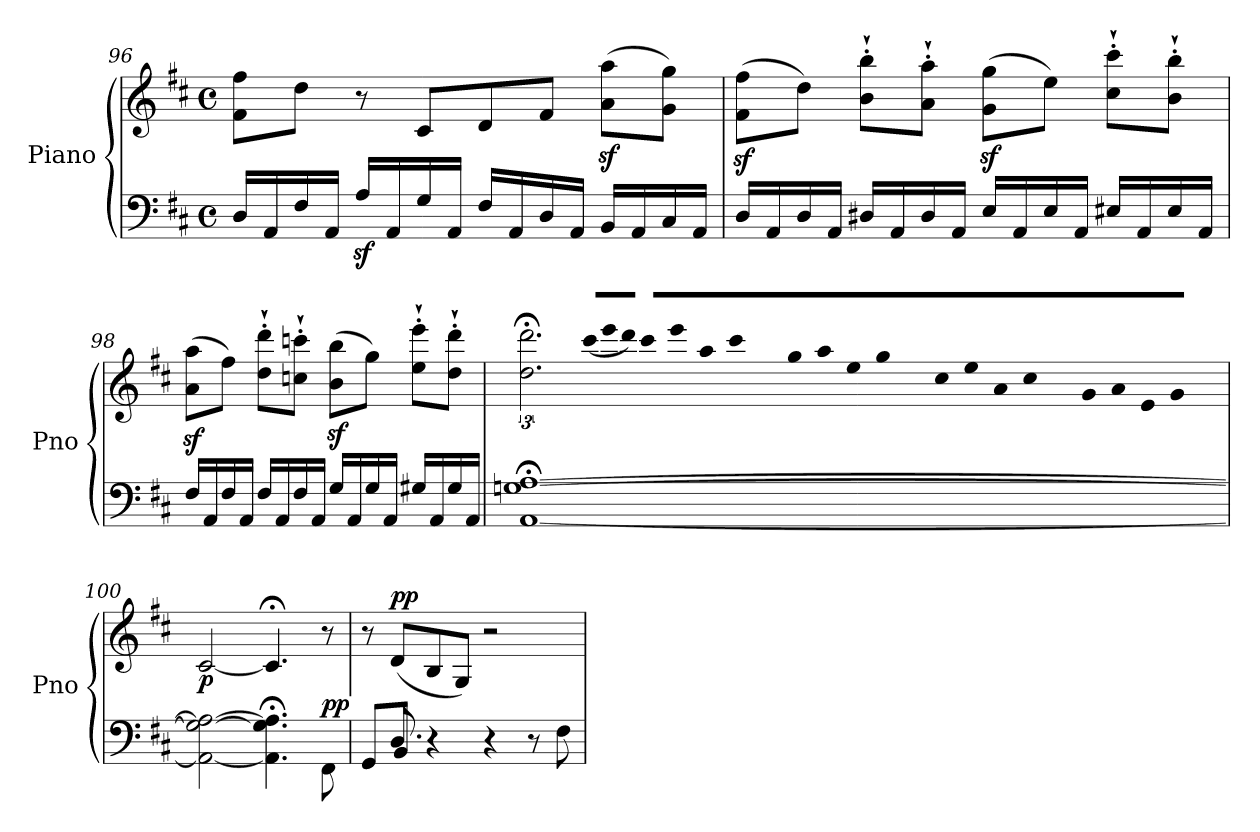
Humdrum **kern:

**kern	**kern	**dynam
*part1	*part1	*part1
*staff2	*staff1	*staff1/2
*I"Piano	*	*
*I'Pno	*	*
*clefF4	*clefG2	*
*k[f#c#]	*k[f#c#]	*
*M4/4	*M4/4	*
*met(c)	*met(c)	*
=96	=96	=96
16D/LL	8f#\ 8ff#\L	.
16AA/	.	.
16F#/	8dd\J	.
16AA/JJ	.	.
16Az</LL	8r	.
16AA/	.	.
16G/	8c#/L	.
16AA/JJ	.	.
16F#/LL	8d/	.
16AA/	.	.
16D/	8f#/J	.
16AA/JJ	.	.
16BB/LL	(8a\z< 8aa\z<L	.
16AA/	.	.
16C#/	8g\ 8gg\J)	.
16AA/JJ	.	.
=97	=97	=97
16D/LL	(8f#\z< 8ff#\z<L	.
16AA/	.	.
16D/	8dd\J)	.
16AA/JJ	.	.
16D#X/LL	8b\`' 8bb\`'L	.
16AA/	.	.
16D#/	8a\`' 8aa\`'J	.
16AA/JJ	.	.
16E/LL	(8g\z< 8gg\z<L	.
16AA/	.	.
16E/	8ee\J)	.
16AA/JJ	.	.
16E#X/LL	8cc#\`' 8ccc#\`'L	.
16AA/	.	.
16E#/	8b\`' 8bb\`'J	.
16AA/JJ	.	.
!!LO:LB:g=z
=98	=98	=98
16F#/LL	(8a\z< 8aa\z<L	.
16AA/	.	.
16F#/	8ff#\J)	.
16AA/JJ	.	.
16F#/LL	8dd\`' 8ddd\`'L	.
16AA/	.	.
16F#/	8ccn\`' 8cccn\`'J	.
16AA/JJ	.	.
16G/LL	(8b\z< 8bb\z<L	.
16AA/	.	.
16G/	8gg\J)	.
16AA/JJ	.	.
16G#X/LL	8ee\`' 8eee\`'L	.
16AA/	.	.
16G#/	8dd\`' 8ddd\`'J	.
16AA/JJ	.	.
=99	=99	=99
[1AA;< [1Gn;< [1A;<	3.dd;< 3.ddd;<	.
*	*Xtuplet	*
!	!LO:N:vis=8	!
.	(>1920%137ccc#/L	.
!	!LO:N:vis=8	!
.	1920%137eee/	.
!	!LO:N:vis=8	!
.	1920%137ddd/J)	.
!	!LO:N:vis=32	!
.	960%17ccc#/LLL	.
!	!LO:N:vis=32	!
.	960%17eee/	.
!	!LO:N:vis=32	!
.	960%17aa/	.
!	!LO:N:vis=32	!
.	960%17ccc#/	.
.	1920ryy	.
!	!LO:N:vis=32	!
.	960%17gg/	.
!	!LO:N:vis=32	!
.	960%17aa/	.
!	!LO:N:vis=32	!
.	960%17ee/	.
!	!LO:N:vis=32	!
.	960%17gg/	.
.	1920ryy	.
!	!LO:N:vis=32	!
.	960%17cc#/	.
!	!LO:N:vis=32	!
.	960%17ee/	.
!	!LO:N:vis=32	!
.	960%17a/	.
!	!LO:N:vis=32	!
.	960%17cc#/	.
.	1920ryy	.
!	!LO:N:vis=32	!
.	960%17g/	.
!	!LO:N:vis=32	!
.	960%17a/	.
!	!LO:N:vis=32	!
.	960%17e/	.
!	!LO:N:vis=32	!
.	960%17g/JJJ	.
.	960ryy	.
=100	=100	=100
!	!	!LO:DY:b
2AA\_ 2G\_ 2A\_	[2c#/	p
4.AA\];< 4.G\];< 4.A\];<	4.c#;</]	.
!	!	!LO:DY:a=2
8FF#\	8r	pp
=101	=101	=101
*^	*^	*
8ryy	8GG/L	8r	4ryy	.
*Xtuplet	*	*	*	*
!	!	!	!	!LO:DY:a
12.D/	8BB/J	(>8d/L	.	pp
2.ryy	4r	8B/	12.ryy	.
.	.	8G/J)	2ryy	.
.	4r	2r	.	.
.	8r	.	.	.
.	8F#\	.	8ryy	.
*v	*v	*	*	*
*	*v	*v	*
=	=	=
*-	*-	*-
